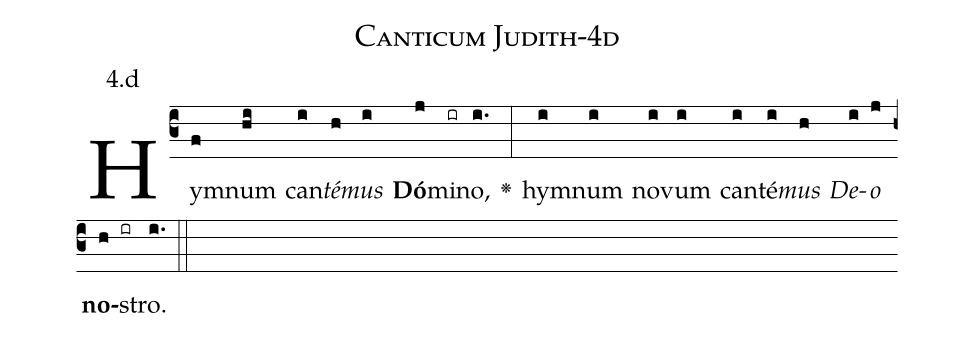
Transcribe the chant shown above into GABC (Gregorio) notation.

name: Canticum Judith-4d;
annotation: 4.d;
%%
(c3)Hym(f)num(hi) can(i)<i>té</i>(h)<i>mus</i>(i) <b>Dó</b>(j)mi(ir)no,(i.) <v>\greheightstar</v>(:) hym(i)num(i) no(i)vum(i) can(i)té(i)<i>mus</i>(h) <i>De</i>(i)<i>o</i>(j) <b>no</b>(h ir)stro.(i.) (::)


%E(i) u(h) o(i) u(j) a(h) e.(i.) (::)
